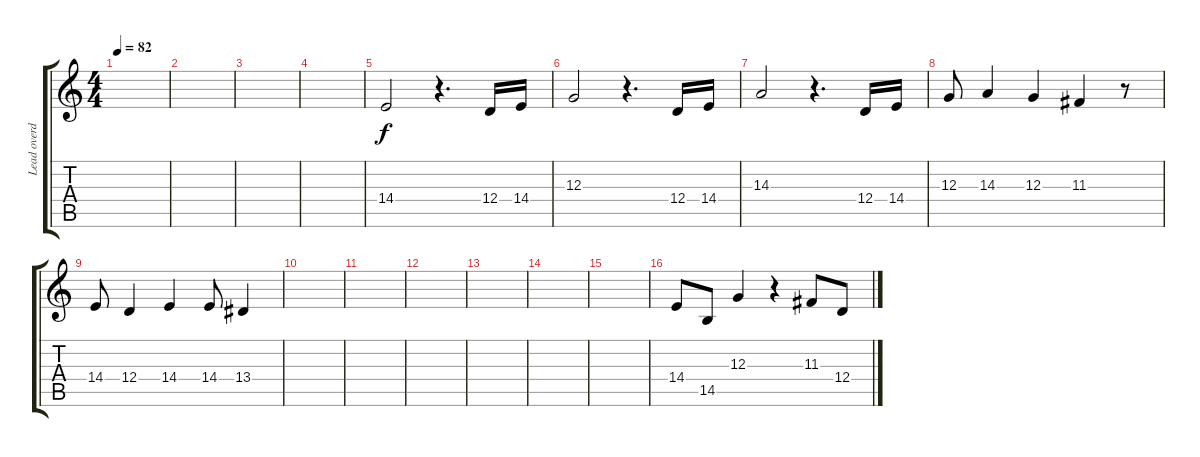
\track ("Lead overdub" "Lead overd") {instrument lead5charang}
\staff {score tabs}
\tuning (E4 B3 G3 D3 A2 E2) {hide}
\ts (4 4)
\tempo 82
\clef g2
\ks c
|
|
|
|
14.4.2 r.4{d} 12.4.16 14.4.16 |
12.3.2 r.4{d} 12.4.16 14.4.16 |
14.3.2 r.4{d} 12.4.16 14.4.16 |
12.3.8 14.3.4 12.3.4 11.3.4 r.8 |
14.4.8 12.4.4 14.4.4 14.4.8 13.4.4 |
|
|
|
|
|
|
14.4.8 14.5.8 12.3.4 r.4 11.3.8 12.4.8
